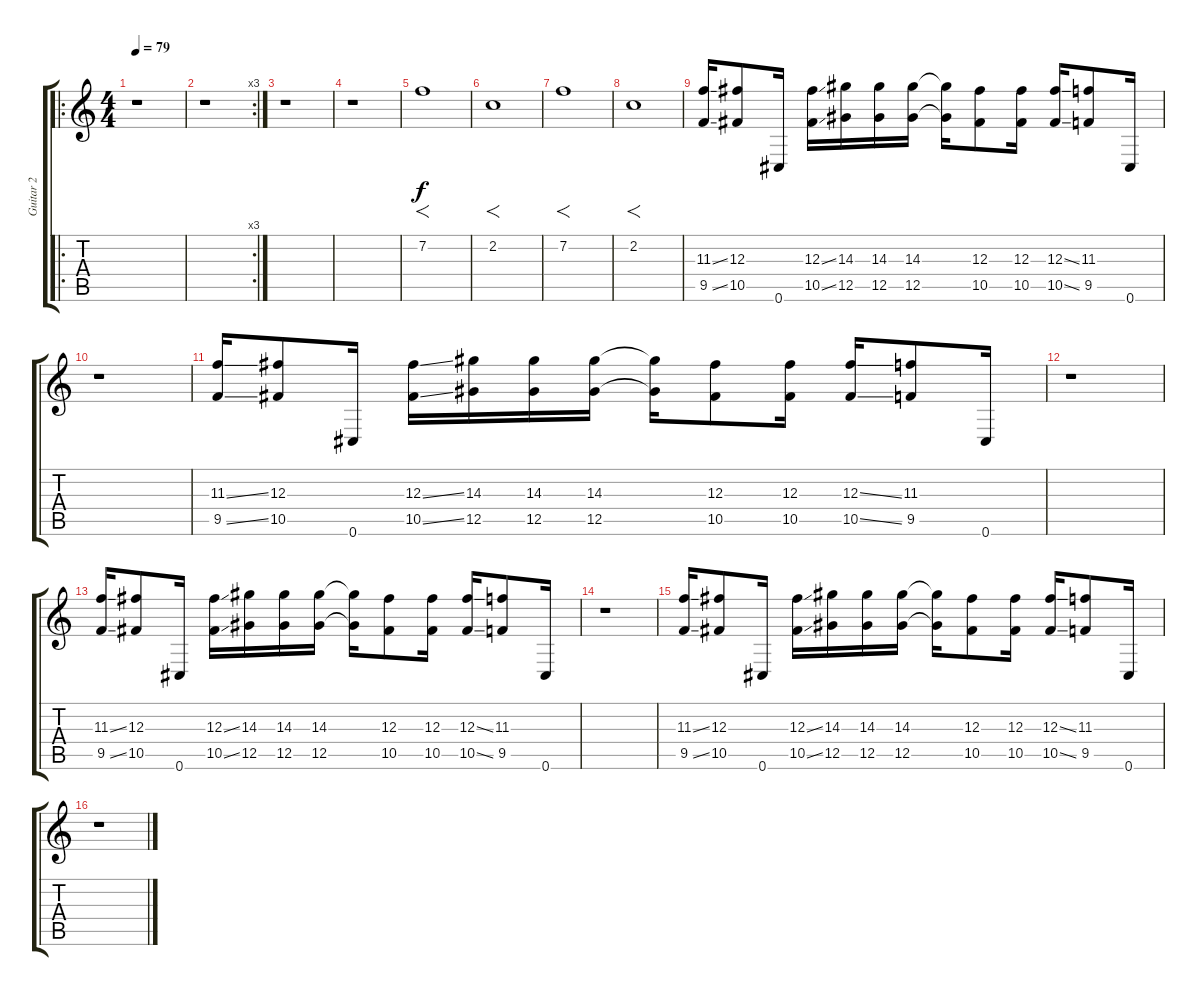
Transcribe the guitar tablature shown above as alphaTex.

\track ("Guitar 2" "Guitar 2") {instrument distortionguitar}
\staff {score tabs}
\tuning (Eb4 Bb3 Gb3 Db3 Ab2 Db2) {hide}
\ro
\ts (4 4)
\tempo 79
\clef g2
\ks c
r.1{dy f} |
\rc 3
r.1 |
r.1 |
r.1 |
7.2.1{f} |
2.2.1{f} |
7.2.1{f} |
2.2.1{f} |
(11.3{ss} 9.5{ss}).16 (12.3 10.5).8 0.6.16 (12.3{ss} 10.5{ss}).16 (14.3 12.5).16 (14.3 12.5).16 (14.3 12.5).16 (14.3{t} 12.5{t}).16 (12.3 10.5).8 (12.3 10.5).16 (12.3{ss} 10.5{ss}).16 (11.3 9.5).8 0.6.16 |
r.1 |
(11.3{ss} 9.5{ss}).16 (12.3 10.5).8 0.6.16 (12.3{ss} 10.5{ss}).16 (14.3 12.5).16 (14.3 12.5).16 (14.3 12.5).16 (14.3{t} 12.5{t}).16 (12.3 10.5).8 (12.3 10.5).16 (12.3{ss} 10.5{ss}).16 (11.3 9.5).8 0.6.16 |
r.1 |
(11.3{ss} 9.5{ss}).16 (12.3 10.5).8 0.6.16 (12.3{ss} 10.5{ss}).16 (14.3 12.5).16 (14.3 12.5).16 (14.3 12.5).16 (14.3{t} 12.5{t}).16 (12.3 10.5).8 (12.3 10.5).16 (12.3{ss} 10.5{ss}).16 (11.3 9.5).8 0.6.16 |
r.1 |
(11.3{ss} 9.5{ss}).16 (12.3 10.5).8 0.6.16 (12.3{ss} 10.5{ss}).16 (14.3 12.5).16 (14.3 12.5).16 (14.3 12.5).16 (14.3{t} 12.5{t}).16 (12.3 10.5).8 (12.3 10.5).16 (12.3{ss} 10.5{ss}).16 (11.3 9.5).8 0.6.16 |
r.1
